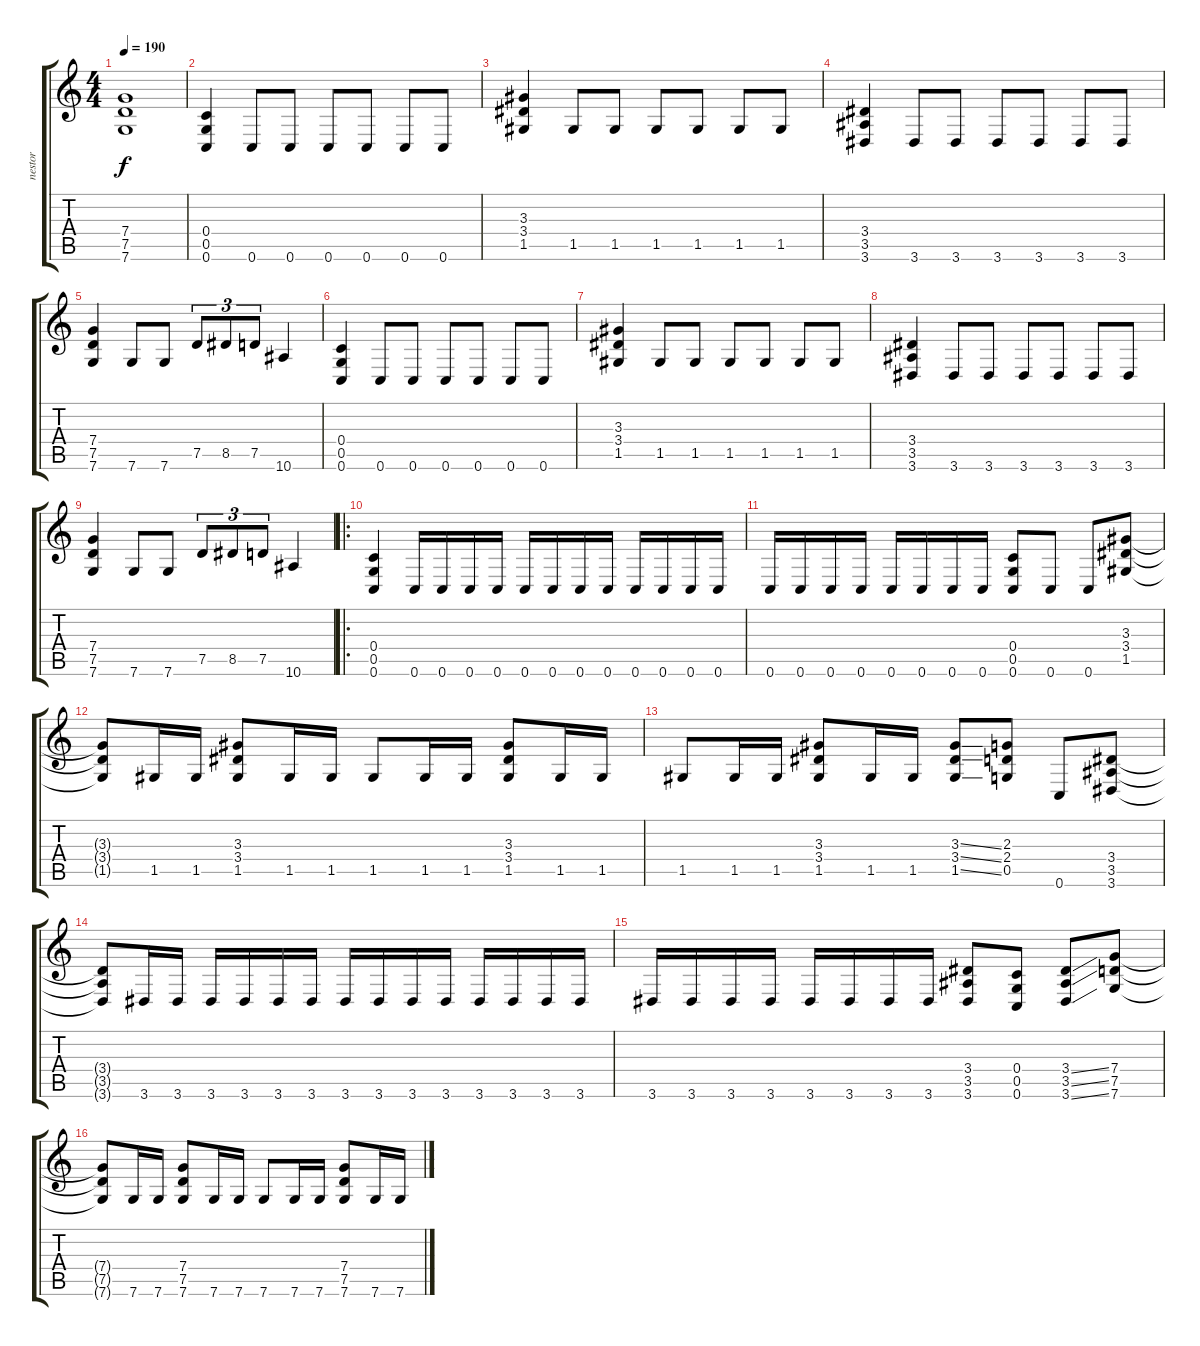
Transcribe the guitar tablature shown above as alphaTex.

\track ("nestor" "nestor") {instrument distortionguitar}
\staff {score tabs}
\tuning (D4 A3 F3 C3 G2 C2) {hide}
\ts (4 4)
\tempo 190
\clef g2
\ks c
(7.4{t} 7.5{t} 7.6{t}).1{dy f} |
(0.4 0.5 0.6).4 0.6.8 0.6.8 0.6.8 0.6.8 0.6.8 0.6.8 |
(3.3 3.4 1.5).4 1.5.8 1.5.8 1.5.8 1.5.8 1.5.8 1.5.8 |
(3.4 3.5 3.6).4 3.6.8 3.6.8 3.6.8 3.6.8 3.6.8 3.6.8 |
(7.4 7.5 7.6).4 7.6.8 7.6.8 7.5.8{tu (3 2)} 8.5.8{tu (3 2)} 7.5.8{tu (3 2)} 10.6.4 |
(0.4 0.5 0.6).4 0.6.8 0.6.8 0.6.8 0.6.8 0.6.8 0.6.8 |
(3.3 3.4 1.5).4 1.5.8 1.5.8 1.5.8 1.5.8 1.5.8 1.5.8 |
(3.4 3.5 3.6).4 3.6.8 3.6.8 3.6.8 3.6.8 3.6.8 3.6.8 |
(7.4 7.5 7.6).4 7.6.8 7.6.8 7.5.8{tu (3 2)} 8.5.8{tu (3 2)} 7.5.8{tu (3 2)} 10.6.4 |
\ro
(0.4 0.5 0.6).4 0.6.16 0.6.16 0.6.16 0.6.16 0.6.16 0.6.16 0.6.16 0.6.16 0.6.16 0.6.16 0.6.16 0.6.16 |
0.6.16 0.6.16 0.6.16 0.6.16 0.6.16 0.6.16 0.6.16 0.6.16 (0.4 0.5 0.6).8 0.6.8 0.6.8 (3.3 3.4 1.5).8 |
(3.3{t} 3.4{t} 1.5{t}).8 1.5.16 1.5.16 (3.3 3.4 1.5).8 1.5.16 1.5.16 1.5.8 1.5.16 1.5.16 (3.3 3.4 1.5).8 1.5.16 1.5.16 |
1.5.8 1.5.16 1.5.16 (3.3 3.4 1.5).8 1.5.16 1.5.16 (3.3{ss} 3.4{ss} 1.5{ss}).8 (2.3 2.4 0.5).8 0.6.8 (3.4 3.5 3.6).8 |
(3.4{t} 3.5{t} 3.6{t}).8 3.6.16 3.6.16 3.6.16 3.6.16 3.6.16 3.6.16 3.6.16 3.6.16 3.6.16 3.6.16 3.6.16 3.6.16 3.6.16 3.6.16 |
3.6.16 3.6.16 3.6.16 3.6.16 3.6.16 3.6.16 3.6.16 3.6.16 (3.4 3.5 3.6).8 (0.4 0.5 0.6).8 (3.4{ss} 3.5{ss} 3.6{ss}).8 (7.4 7.5 7.6).8 |
(7.4{t} 7.5{t} 7.6{t}).8 7.6.16 7.6.16 (7.4 7.5 7.6).8 7.6.16 7.6.16 7.6.8 7.6.16 7.6.16 (7.4 7.5 7.6).8 7.6.16 7.6.16
